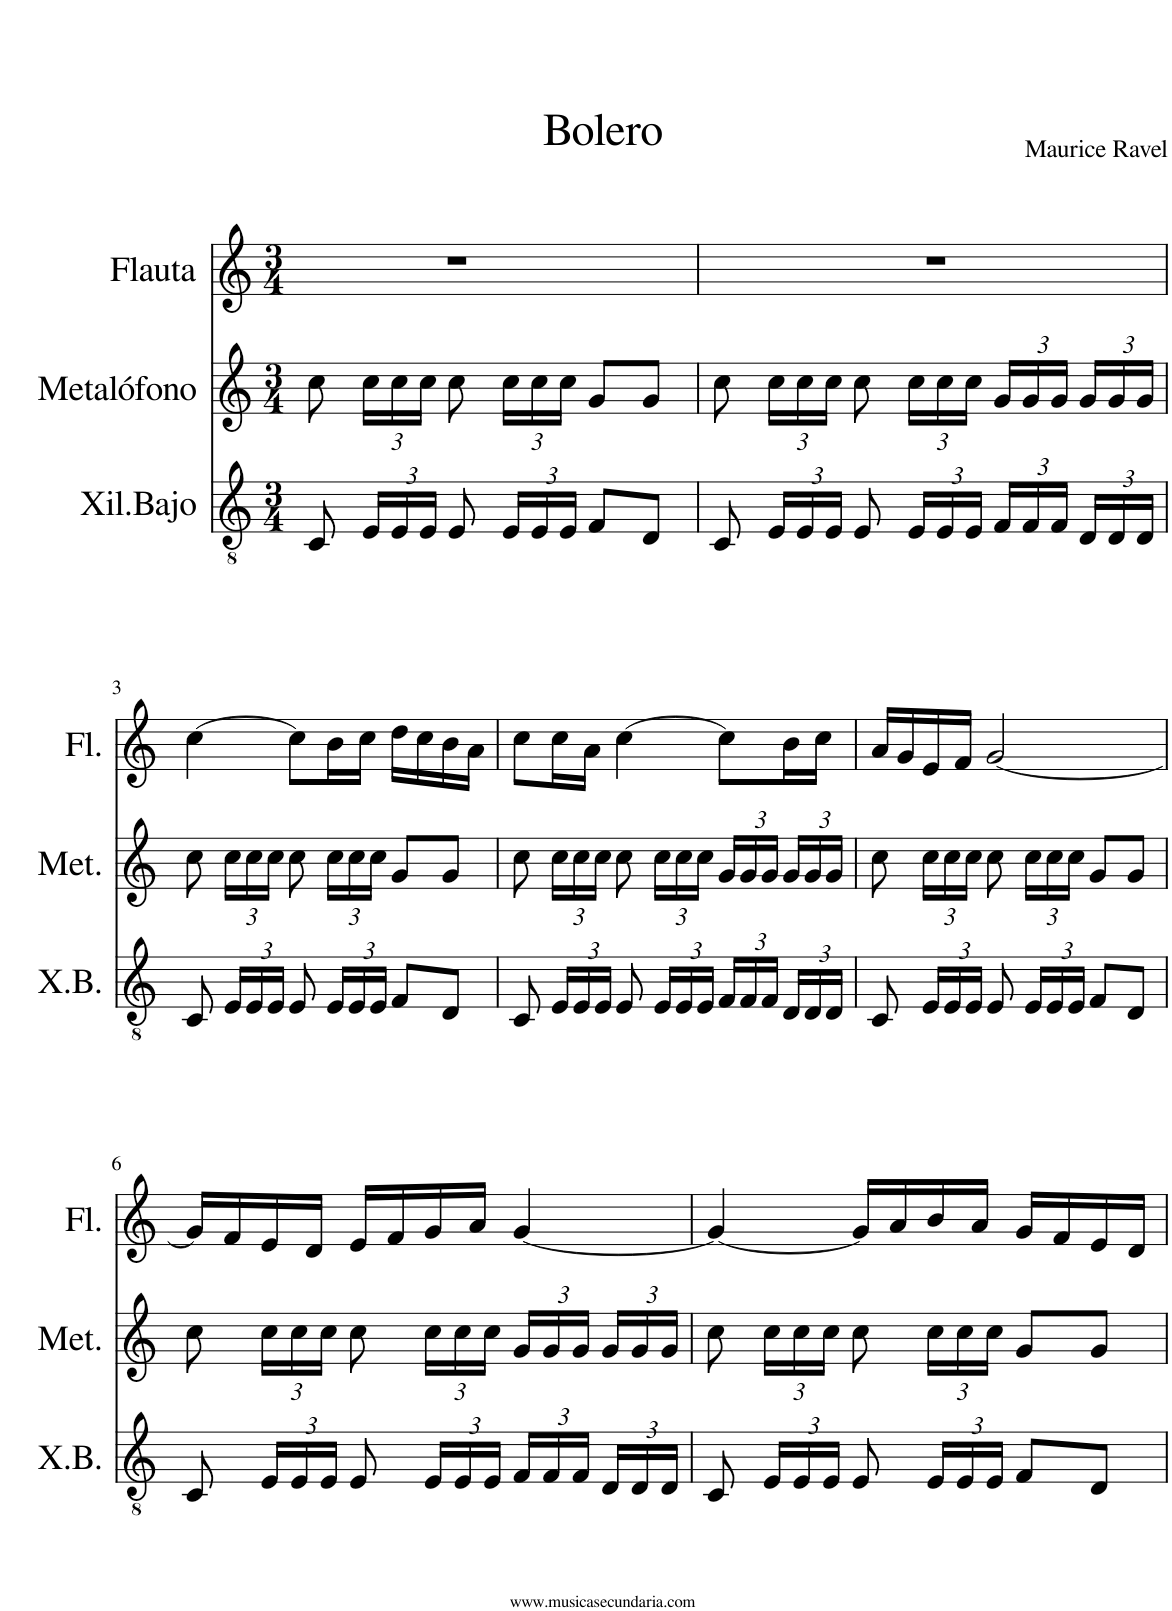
**kern	**kern	**kern
*part3	*part2	*part1
*staff3	*staff2	*staff1
*I"Xil.Bajo	*I"Metalófono	*I"Flauta
*I'X.B.	*I'Met.	*I'Fl.
*clefGv2	*clefG2	*clefG2
*k[]	*k[]	*k[]
*M3/4	*M3/4	*M3/4
=1	=1	=1
8C/	8cc\	2.r
*Xbrackettup	*Xbrackettup	*
24E/LL	24cc\LL	.
24E/	24cc\	.
24E/JJ	24cc\JJ	.
8E/	8cc\	.
24E/LL	24cc\LL	.
24E/	24cc\	.
24E/JJ	24cc\JJ	.
8F/L	8g/L	.
8D/J	8g/J	.
=2	=2	=2
8C/	8cc\	2.r
24E/LL	24cc\LL	.
24E/	24cc\	.
24E/JJ	24cc\JJ	.
8E/	8cc\	.
24E/LL	24cc\LL	.
24E/	24cc\	.
24E/JJ	24cc\JJ	.
24F/LL	24g/LL	.
24F/	24g/	.
24F/JJ	24g/JJ	.
24D/LL	24g/LL	.
24D/	24g/	.
24D/JJ	24g/JJ	.
!!LO:LB:g=z
=3	=3	=3
8C/	8cc\	[4cc\
24E/LL	24cc\LL	.
24E/	24cc\	.
24E/JJ	24cc\JJ	.
8E/	8cc\	8cc\L]
24E/LL	24cc\LL	16b\L
24E/	24cc\	.
.	.	16cc\JJ
24E/JJ	24cc\JJ	.
8F/L	8g/L	16dd\LL
.	.	16cc\
8D/J	8g/J	16b\
.	.	16a\JJ
=4	=4	=4
8C/	8cc\	8cc\L
24E/LL	24cc\LL	16cc\L
24E/	24cc\	.
.	.	16a\JJ
24E/JJ	24cc\JJ	.
8E/	8cc\	[4cc\
24E/LL	24cc\LL	.
24E/	24cc\	.
24E/JJ	24cc\JJ	.
24F/LL	24g/LL	8cc\L]
24F/	24g/	.
24F/JJ	24g/JJ	.
24D/LL	24g/LL	16b\L
24D/	24g/	.
.	.	16cc\JJ
24D/JJ	24g/JJ	.
=5	=5	=5
8C/	8cc\	16a/LL
.	.	16g/
24E/LL	24cc\LL	16e/
24E/	24cc\	.
.	.	16f/JJ
24E/JJ	24cc\JJ	.
8E/	8cc\	[2g/
24E/LL	24cc\LL	.
24E/	24cc\	.
24E/JJ	24cc\JJ	.
8F/L	8g/L	.
8D/J	8g/J	.
!!LO:LB:g=z
=6	=6	=6
8C/	8cc\	16g/LL]
.	.	16f/
24E/LL	24cc\LL	16e/
24E/	24cc\	.
.	.	16d/JJ
24E/JJ	24cc\JJ	.
8E/	8cc\	16e/LL
.	.	16f/
24E/LL	24cc\LL	16g/
24E/	24cc\	.
.	.	16a/JJ
24E/JJ	24cc\JJ	.
24F/LL	24g/LL	[4g/
24F/	24g/	.
24F/JJ	24g/JJ	.
24D/LL	24g/LL	.
24D/	24g/	.
24D/JJ	24g/JJ	.
=7	=7	=7
8C/	8cc\	4g/_
24E/LL	24cc\LL	.
24E/	24cc\	.
24E/JJ	24cc\JJ	.
8E/	8cc\	16g/LL]
.	.	16a/
24E/LL	24cc\LL	16b/
24E/	24cc\	.
.	.	16a/JJ
24E/JJ	24cc\JJ	.
8F/L	8g/L	16g/LL
.	.	16f/
8D/J	8g/J	16e/
.	.	16d/JJ
=	=	=
*-	*-	*-
